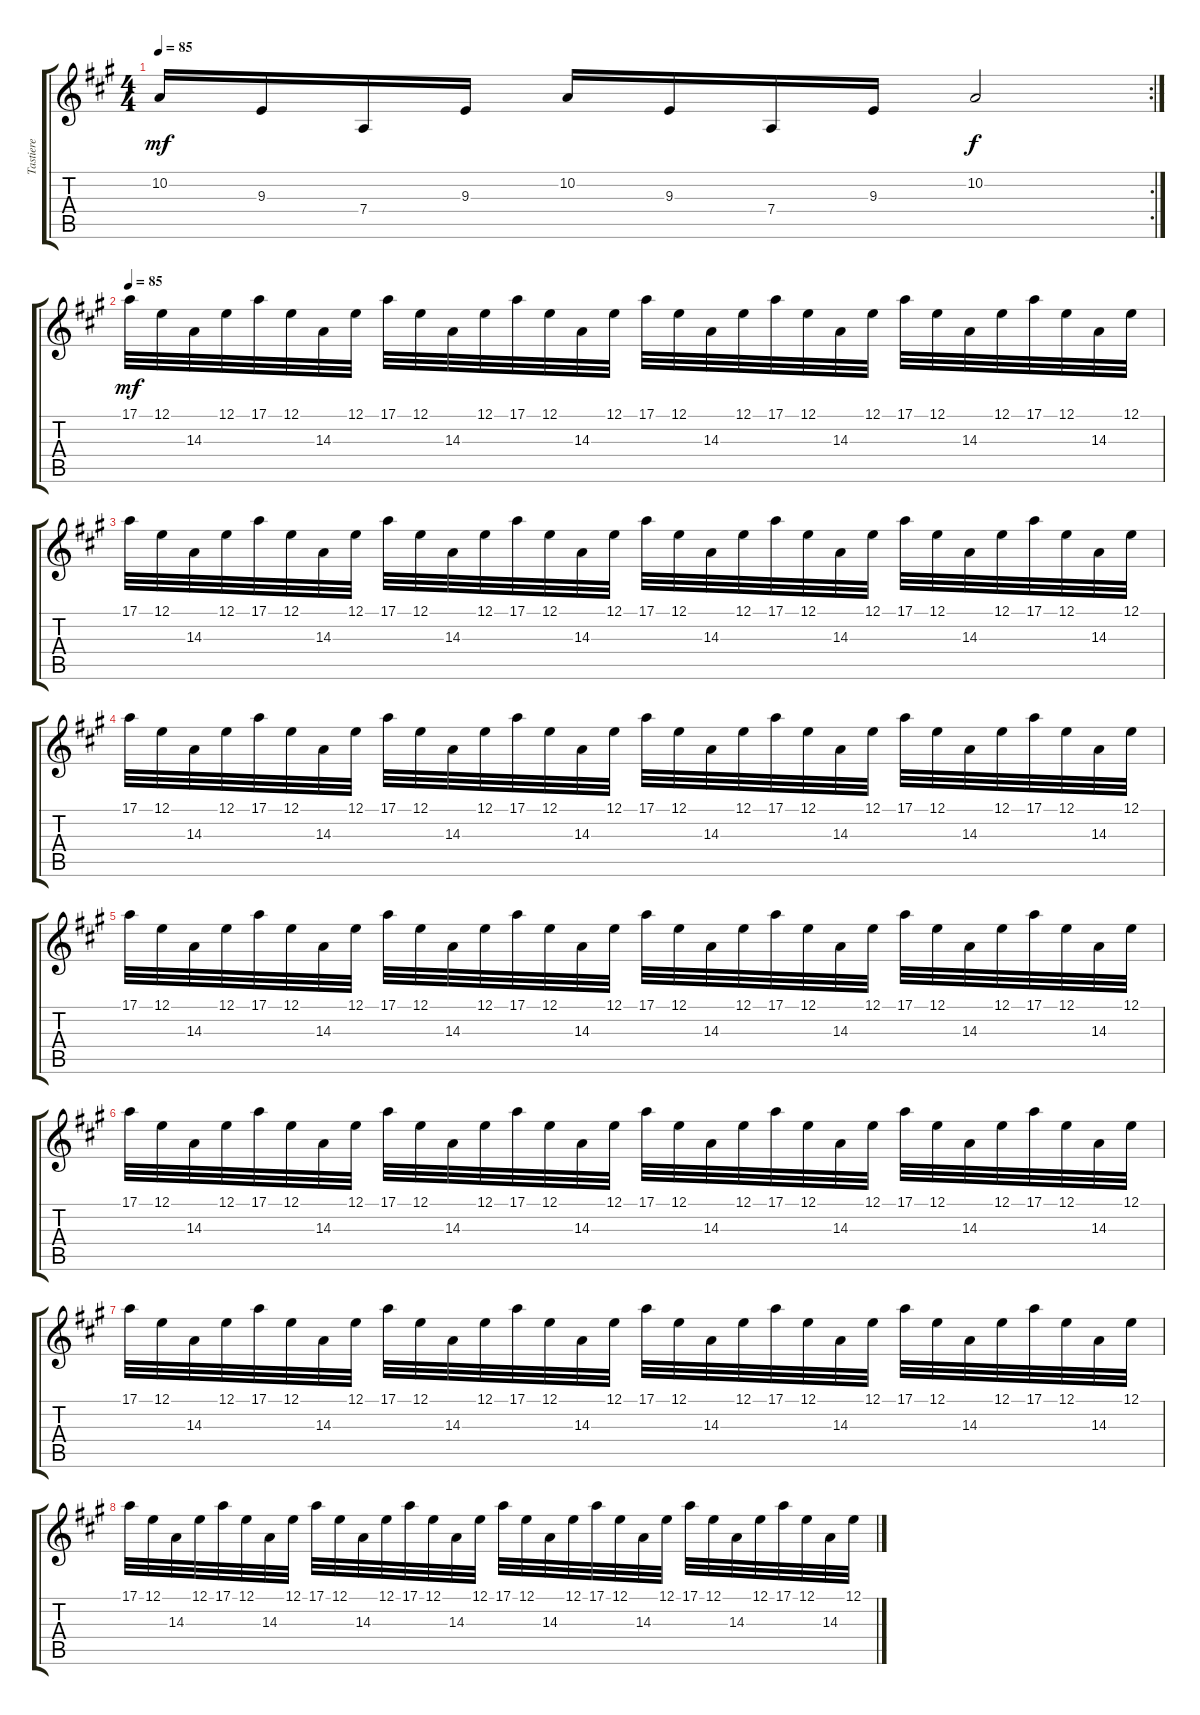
\track ("Tastiere" "Tastiere") {instrument lead2sawtooth}
\staff {score tabs}
\tuning (E4 B3 G3 D3 A2 E2) {hide}
\rc 2
\ts (4 4)
\tempo 85
\clef g2
\ks a
10.2.16{dy mf} 9.3.16 7.4.16 9.3.16 10.2.16 9.3.16 7.4.16 9.3.16 10.2.2{dy f} |
\tempo 85
17.1.32{dy mf} 12.1.32 14.3.32 12.1.32 17.1.32 12.1.32 14.3.32 12.1.32 17.1.32 12.1.32 14.3.32 12.1.32 17.1.32 12.1.32 14.3.32 12.1.32 17.1.32 12.1.32 14.3.32 12.1.32 17.1.32 12.1.32 14.3.32 12.1.32 17.1.32 12.1.32 14.3.32 12.1.32 17.1.32 12.1.32 14.3.32 12.1.32 |
17.1.32 12.1.32 14.3.32 12.1.32 17.1.32 12.1.32 14.3.32 12.1.32 17.1.32 12.1.32 14.3.32 12.1.32 17.1.32 12.1.32 14.3.32 12.1.32 17.1.32 12.1.32 14.3.32 12.1.32 17.1.32 12.1.32 14.3.32 12.1.32 17.1.32 12.1.32 14.3.32 12.1.32 17.1.32 12.1.32 14.3.32 12.1.32 |
17.1.32 12.1.32 14.3.32 12.1.32 17.1.32 12.1.32 14.3.32 12.1.32 17.1.32 12.1.32 14.3.32 12.1.32 17.1.32 12.1.32 14.3.32 12.1.32 17.1.32 12.1.32 14.3.32 12.1.32 17.1.32 12.1.32 14.3.32 12.1.32 17.1.32 12.1.32 14.3.32 12.1.32 17.1.32 12.1.32 14.3.32 12.1.32 |
17.1.32 12.1.32 14.3.32 12.1.32 17.1.32 12.1.32 14.3.32 12.1.32 17.1.32 12.1.32 14.3.32 12.1.32 17.1.32 12.1.32 14.3.32 12.1.32 17.1.32 12.1.32 14.3.32 12.1.32 17.1.32 12.1.32 14.3.32 12.1.32 17.1.32 12.1.32 14.3.32 12.1.32 17.1.32 12.1.32 14.3.32 12.1.32 |
17.1.32 12.1.32 14.3.32 12.1.32 17.1.32 12.1.32 14.3.32 12.1.32 17.1.32 12.1.32 14.3.32 12.1.32 17.1.32 12.1.32 14.3.32 12.1.32 17.1.32 12.1.32 14.3.32 12.1.32 17.1.32 12.1.32 14.3.32 12.1.32 17.1.32 12.1.32 14.3.32 12.1.32 17.1.32 12.1.32 14.3.32 12.1.32 |
17.1.32 12.1.32 14.3.32 12.1.32 17.1.32 12.1.32 14.3.32 12.1.32 17.1.32 12.1.32 14.3.32 12.1.32 17.1.32 12.1.32 14.3.32 12.1.32 17.1.32 12.1.32 14.3.32 12.1.32 17.1.32 12.1.32 14.3.32 12.1.32 17.1.32 12.1.32 14.3.32 12.1.32 17.1.32 12.1.32 14.3.32 12.1.32 |
17.1.32 12.1.32 14.3.32 12.1.32 17.1.32 12.1.32 14.3.32 12.1.32 17.1.32 12.1.32 14.3.32 12.1.32 17.1.32 12.1.32 14.3.32 12.1.32 17.1.32 12.1.32 14.3.32 12.1.32 17.1.32 12.1.32 14.3.32 12.1.32 17.1.32 12.1.32 14.3.32 12.1.32 17.1.32 12.1.32 14.3.32 12.1.32
